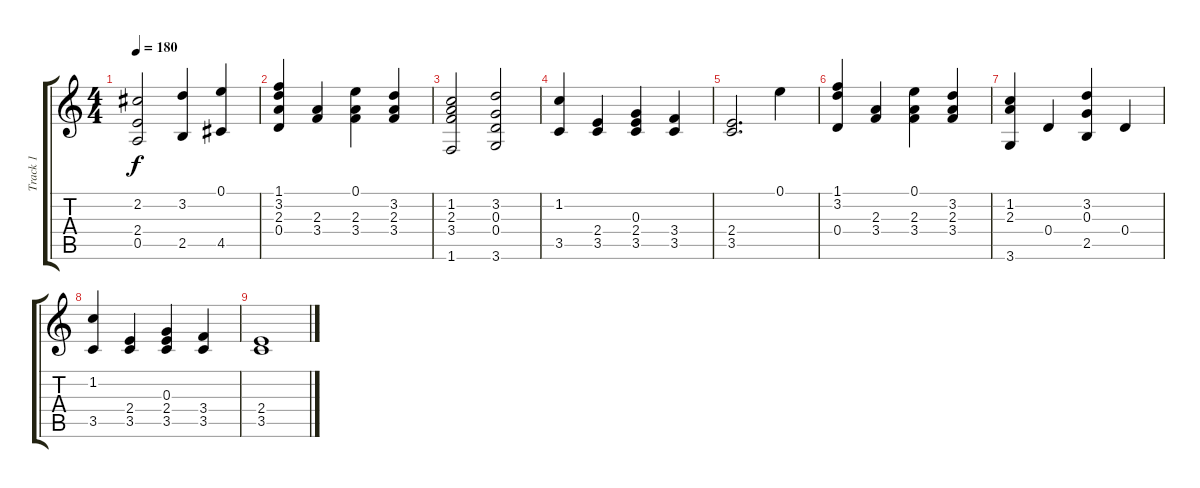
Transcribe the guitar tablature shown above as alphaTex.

\track ("Track 1" "Track 1") {instrument electricguitarjazz}
\staff {score tabs}
\tuning (E4 B3 G3 D3 A2 E2) {hide}
\ts (4 4)
\tempo 180
\clef g2
\ks c
(2.2 2.4 0.5).2{dy f} (3.2 2.5).4 (0.1 4.5).4 |
(1.1 3.2 2.3 0.4).4 (2.3 3.4).4 (0.1 2.3 3.4).4 (3.2 2.3 3.4).4 |
(1.2 2.3 3.4 1.6).2 (3.2 0.3 0.4 3.6).2 |
(1.2 3.5).4 (2.4 3.5).4 (0.3 2.4 3.5).4 (3.4 3.5).4 |
(2.4 3.5).2{d} 0.1.4 |
(1.1 3.2 0.4).4 (2.3 3.4).4 (0.1 2.3 3.4).4 (3.2 2.3 3.4).4 |
(1.2 2.3 3.6).4 0.4.4 (3.2 0.3 2.5).4 0.4.4 |
(1.2 3.5).4 (2.4 3.5).4 (0.3 2.4 3.5).4 (3.4 3.5).4 |
(2.4 3.5).1
